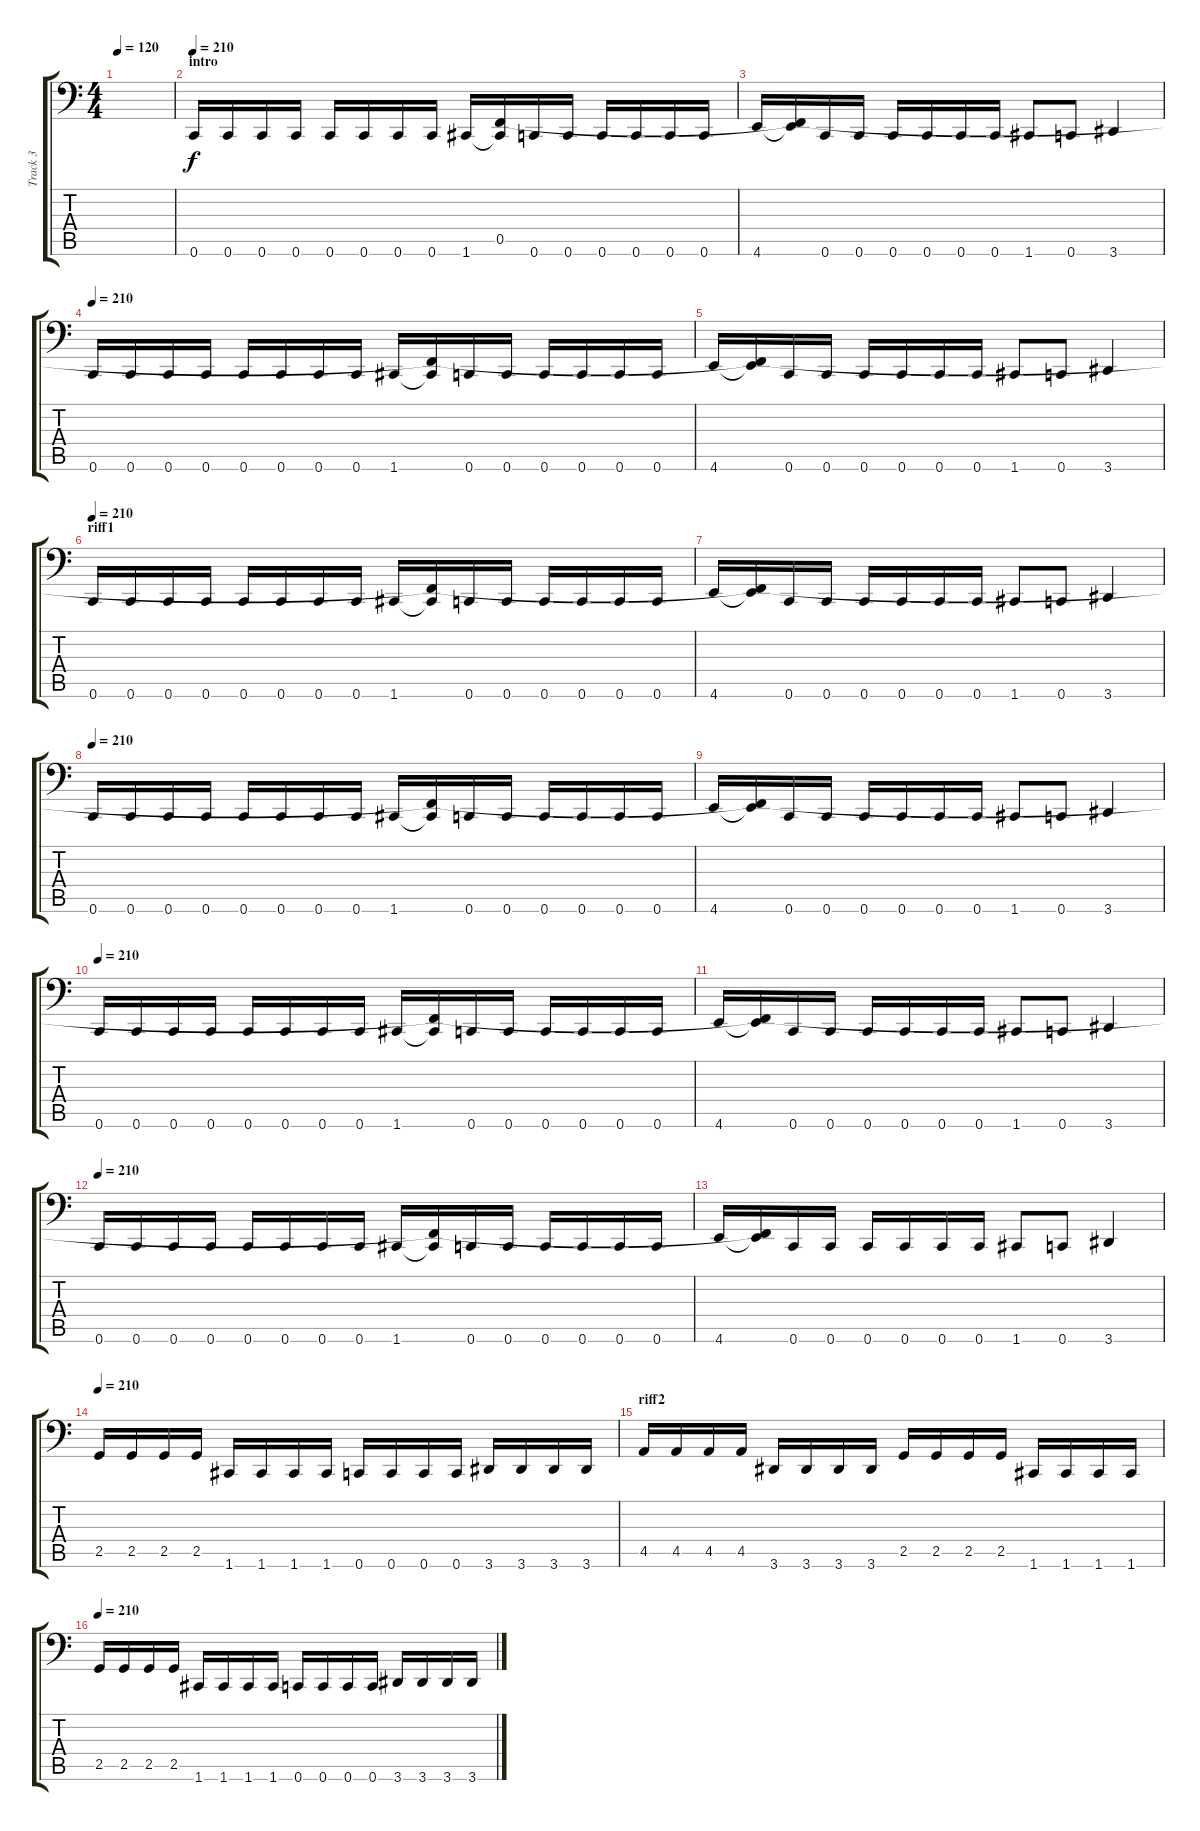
\track ("Track 3" "Track 3") {instrument electricbassfinger}
\staff {score tabs}
\tuning (C3 G2 Eb2 Bb1 F1 C1) {hide}
\ts (4 4)
\tempo 120
\tempo 210
\tempo 120
\clef f4
\ks c
|
\section ("" "intro")
\tempo 210
0.6.16{balance 16} 0.6.16 0.6.16 0.6.16 0.6.16 0.6.16 0.6.16 0.6.16 1.6.16 (0.5 1.6{t}).16 0.6.16 0.6.16 0.6.16 0.6.16 0.6.16 0.6.16 |
4.6.16 (0.5{t} 4.6{t}).16 0.6.16 0.6.16 0.6.16 0.6.16 0.6.16 0.6.16 1.6.8 0.6.8 3.6.4 |
\tempo 210
0.6.16{balance 16} 0.6.16 0.6.16 0.6.16 0.6.16 0.6.16 0.6.16 0.6.16 1.6.16 (0.5{t} 1.6{t}).16 0.6.16 0.6.16 0.6.16 0.6.16 0.6.16 0.6.16 |
4.6.16 (0.5{t} 4.6{t}).16 0.6.16 0.6.16 0.6.16 0.6.16 0.6.16 0.6.16 1.6.8 0.6.8 3.6.4 |
\section ("" "riff1")
\tempo 210
0.6.16{balance 16} 0.6.16 0.6.16 0.6.16 0.6.16 0.6.16 0.6.16 0.6.16 1.6.16 (0.5{t} 1.6{t}).16 0.6.16 0.6.16 0.6.16 0.6.16 0.6.16 0.6.16 |
4.6.16 (0.5{t} 4.6{t}).16 0.6.16 0.6.16 0.6.16 0.6.16 0.6.16 0.6.16 1.6.8 0.6.8 3.6.4 |
\tempo 210
0.6.16{balance 16} 0.6.16 0.6.16 0.6.16 0.6.16 0.6.16 0.6.16 0.6.16 1.6.16 (0.5{t} 1.6{t}).16 0.6.16 0.6.16 0.6.16 0.6.16 0.6.16 0.6.16 |
4.6.16 (0.5{t} 4.6{t}).16 0.6.16 0.6.16 0.6.16 0.6.16 0.6.16 0.6.16 1.6.8 0.6.8 3.6.4 |
\tempo 210
0.6.16{balance 16} 0.6.16 0.6.16 0.6.16 0.6.16 0.6.16 0.6.16 0.6.16 1.6.16 (0.5{t} 1.6{t}).16 0.6.16 0.6.16 0.6.16 0.6.16 0.6.16 0.6.16 |
4.6.16 (0.5{t} 4.6{t}).16 0.6.16 0.6.16 0.6.16 0.6.16 0.6.16 0.6.16 1.6.8 0.6.8 3.6.4 |
\tempo 210
0.6.16{balance 16} 0.6.16 0.6.16 0.6.16 0.6.16 0.6.16 0.6.16 0.6.16 1.6.16 (0.5{t} 1.6{t}).16 0.6.16 0.6.16 0.6.16 0.6.16 0.6.16 0.6.16 |
4.6.16 (0.5{t} 4.6{t}).16 0.6.16 0.6.16 0.6.16 0.6.16 0.6.16 0.6.16 1.6.8 0.6.8 3.6.4 |
\tempo 210
2.5.16 2.5.16 2.5.16 2.5.16 1.6.16 1.6.16 1.6.16 1.6.16 0.6.16 0.6.16 0.6.16 0.6.16 3.6.16 3.6.16 3.6.16 3.6.16 |
\section ("" "riff2")
4.5.16 4.5.16 4.5.16 4.5.16 3.6.16 3.6.16 3.6.16 3.6.16 2.5.16 2.5.16 2.5.16 2.5.16 1.6.16 1.6.16 1.6.16 1.6.16 |
\tempo 210
2.5.16 2.5.16 2.5.16 2.5.16 1.6.16 1.6.16 1.6.16 1.6.16 0.6.16 0.6.16 0.6.16 0.6.16 3.6.16 3.6.16 3.6.16 3.6.16
